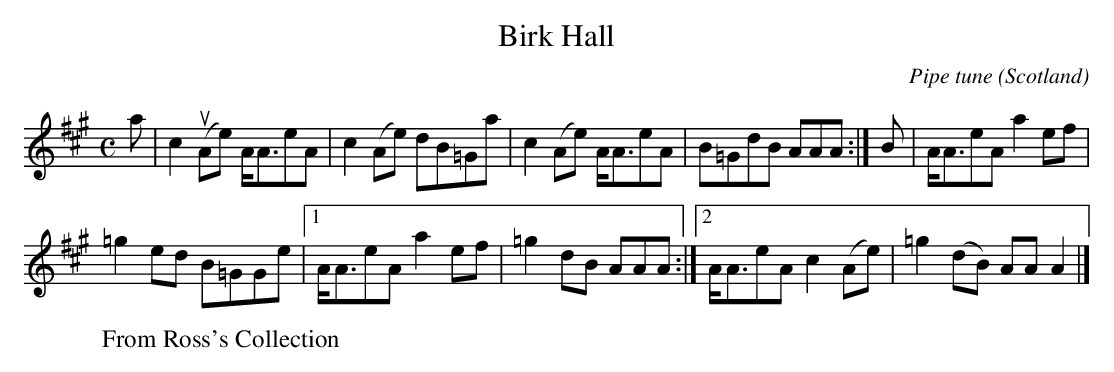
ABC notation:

X:1
T:Birk Hall
C:Pipe tune
O:Scotland
M:C
L:1/8
K:A
a | c2 u(Ae) A<AeA | c2 (Ae) dB=Ga | c2 (Ae) A<AeA | B=GdB AAA :| B | A<AeA a2 ef |
=g2 ed B=GGe | [1 A<AeA a2 ef | =g2 dB AAA :| [2 A<AeA c2 (Ae) | =g2 (dB) AA A2 |]
W:From Ross's Collection
